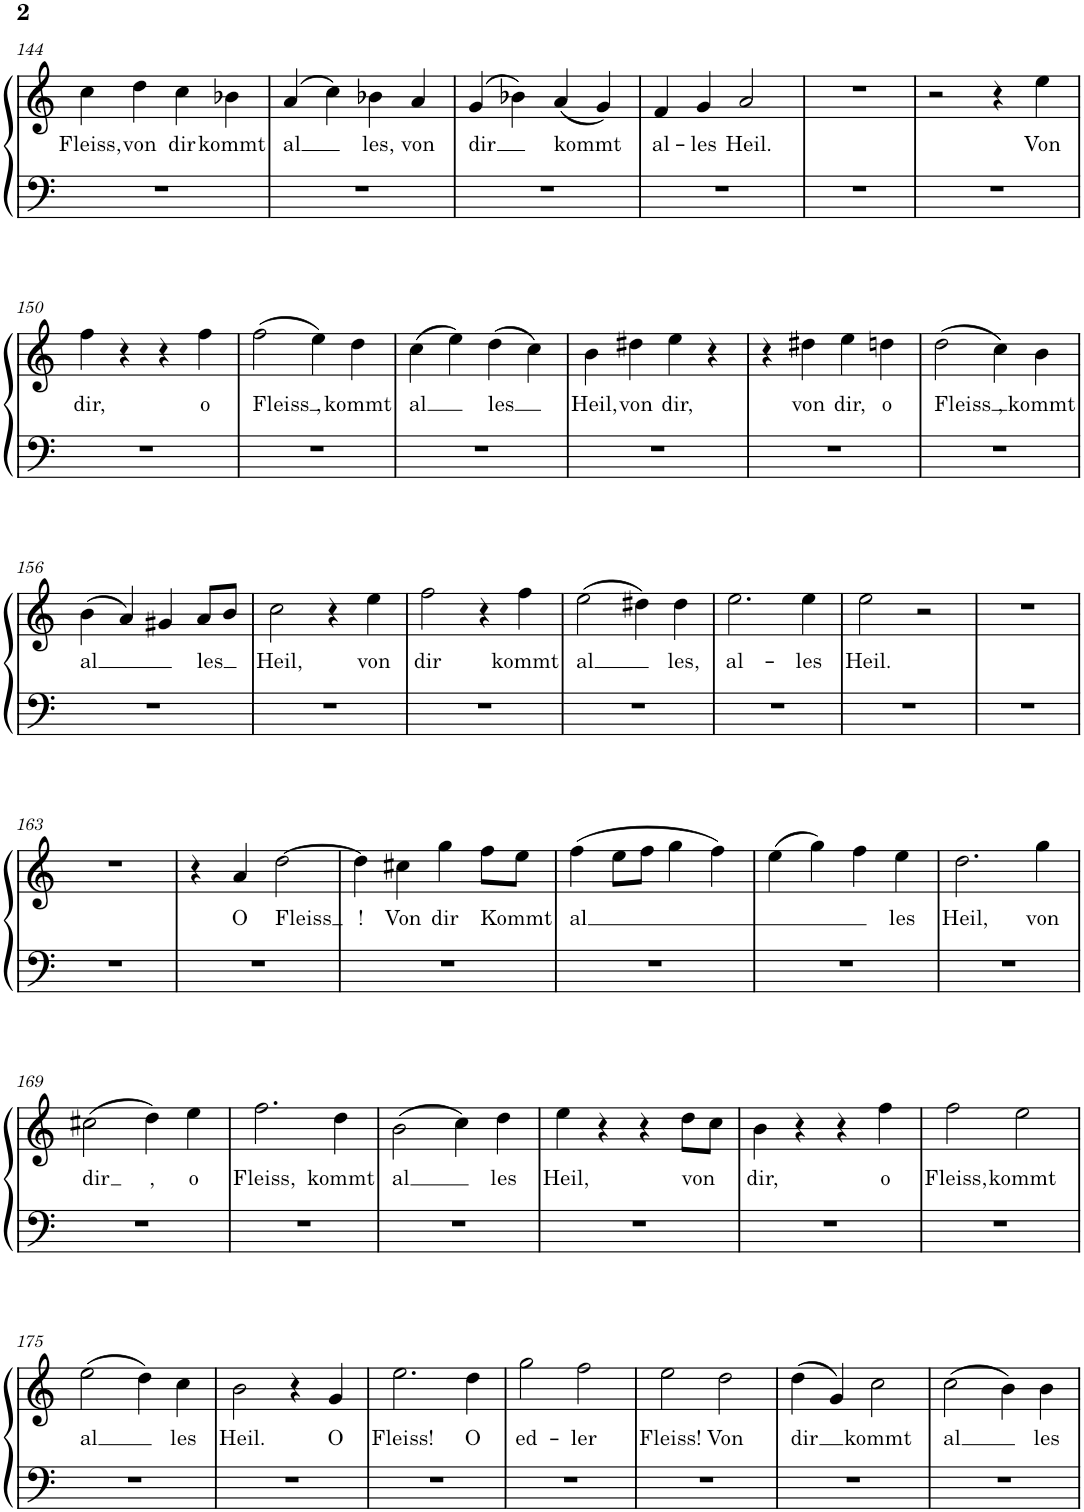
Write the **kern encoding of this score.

**kern	**kern	**text
*part1	*part1	*part1
*staff2	*staff1	*staff1
*I"Piano	*	*
*I'Pno.	*	*
!!LO:PB:g=z
*clefF4	*clefG2	*
*k[]	*k[]	*
*M4/4	*M4/4	*
*met(c)	*met(c)	*
=144	=144	=144
!	!	!LO:LY:b
1r	4cc\	Fleiss,
!	!	!LO:LY:b
.	4dd\	von
!	!	!LO:LY:b
.	4cc\	dir
!	!	!LO:LY:b
.	4b-X\	kommt
=145	=145	=145
!	!	!LO:LY:b
1r	(4a/	al
.	4cc\)	.
!	!	!LO:LY:b
.	4b-X\	les,
!	!	!LO:LY:b
.	4a/	von
=146	=146	=146
!	!	!LO:LY:b
1r	(4g/	dir
.	4b-X\)	.
!	!	!LO:LY:b
.	(4a/	kommt
.	4g/)	.
=147	=147	=147
!	!	!LO:LY:b
1r	4f/	al-
!	!	!LO:LY:b
.	4g/	-les
!	!	!LO:LY:b
.	2a/	Heil.
=148	=148	=148
1r	1r	.
=149	=149	=149
1r	2r	.
.	4r	.
!	!	!LO:LY:b
.	4ee\	Von
!!LO:LB:g=z
=150	=150	=150
!	!	!LO:LY:b
1r	4ff\	dir,
.	4r	.
.	4r	.
!	!	!LO:LY:b
.	4ff\	o
=151	=151	=151
!	!	!LO:LY:b
1r	(2ff\	Fleiss
!	!	!LO:LY:b
.	4ee\)	,
!	!	!LO:LY:b
.	4dd\	kommt
=152	=152	=152
!	!	!LO:LY:b
1r	(4cc\	al
.	4ee\)	.
!	!	!LO:LY:b
.	(4dd\	les
.	4cc\)	.
=153	=153	=153
!	!	!LO:LY:b
1r	4b\	Heil,
!	!	!LO:LY:b
.	4dd#X\	von
!	!	!LO:LY:b
.	4ee\	dir,
.	4r	.
=154	=154	=154
1r	4r	.
!	!	!LO:LY:b
.	4dd#X\	von
!	!	!LO:LY:b
.	4ee\	dir,
!	!	!LO:LY:b
.	4ddn\	o
=155	=155	=155
!	!	!LO:LY:b
1r	(2dd\	Fleiss
!	!	!LO:LY:b
.	4cc\)	,
!	!	!LO:LY:b
.	4b\	kommt
!!LO:LB:g=z
=156	=156	=156
!	!	!LO:LY:b
1r	(4b\	al
.	4a/)	.
.	4g#X/	.
!	!	!LO:LY:b
.	8a/L	les
.	8b/J	.
=157	=157	=157
!	!	!LO:LY:b
1r	2cc\	Heil,
.	4r	.
!	!	!LO:LY:b
.	4ee\	von
=158	=158	=158
!	!	!LO:LY:b
1r	2ff\	dir
.	4r	.
!	!	!LO:LY:b
.	4ff\	kommt
=159	=159	=159
!	!	!LO:LY:b
1r	(2ee\	al
.	4dd#X\)	.
!	!	!LO:LY:b
.	4dd#\	les,
=160	=160	=160
!	!	!LO:LY:b
1r	2.ee\	al-
!	!	!LO:LY:b
.	4ee\	-les
=161	=161	=161
!	!	!LO:LY:b
1r	2ee\	Heil.
.	2r	.
=162	=162	=162
1r	1r	.
!!LO:LB:g=z
=163	=163	=163
1r	1r	.
=164	=164	=164
1r	4r	.
!	!	!LO:LY:b
.	4a/	O
!	!	!LO:LY:b
.	[2dd\	Fleiss
=165	=165	=165
!	!	!LO:LY:b
1r	4dd\]	\!
!	!	!LO:LY:b
.	4cc#X\	Von
!	!	!LO:LY:b
.	4gg\	dir
!	!	!LO:LY:b
.	8ff\L	Kommt
.	8ee\J	.
=166	=166	=166
!	!	!LO:LY:b
1r	(4ff\	al
.	8ee\L	.
.	8ff\J	.
.	4gg\	.
.	4ff\)	.
=167	=167	=167
1r	(4ee\	.
.	4gg\)	.
.	4ff\	.
!	!	!LO:LY:b
.	4ee\	les
=168	=168	=168
!	!	!LO:LY:b
1r	2.dd\	Heil,
!	!	!LO:LY:b
.	4gg\	von
!!LO:LB:g=z
=169	=169	=169
!	!	!LO:LY:b
1r	(2cc#X\	dir
!	!	!LO:LY:b
.	4dd\)	,
!	!	!LO:LY:b
.	4ee\	o
=170	=170	=170
!	!	!LO:LY:b
1r	2.ff\	Fleiss,
!	!	!LO:LY:b
.	4dd\	kommt
=171	=171	=171
!	!	!LO:LY:b
1r	(2b\	al
.	4cc\)	.
!	!	!LO:LY:b
.	4dd\	les
=172	=172	=172
!	!	!LO:LY:b
1r	4ee\	Heil,
.	4r	.
.	4r	.
!	!	!LO:LY:b
.	8dd\L	von
.	8cc\J	.
=173	=173	=173
!	!	!LO:LY:b
1r	4b\	dir,
.	4r	.
.	4r	.
!	!	!LO:LY:b
.	4ff\	o
=174	=174	=174
!	!	!LO:LY:b
1r	2ff\	Fleiss,
!	!	!LO:LY:b
.	2ee\	kommt
!!LO:LB:g=z
=175	=175	=175
!	!	!LO:LY:b
1r	(2ee\	al
.	4dd\)	.
!	!	!LO:LY:b
.	4cc\	les
=176	=176	=176
!	!	!LO:LY:b
1r	2b\	Heil.
.	4r	.
!	!	!LO:LY:b
.	4g/	O
=177	=177	=177
!	!	!LO:LY:b
1r	2.ee\	Fleiss!
!	!	!LO:LY:b
.	4dd\	O
=178	=178	=178
!	!	!LO:LY:b
1r	2gg\	ed-
!	!	!LO:LY:b
.	2ff\	-ler
=179	=179	=179
!	!	!LO:LY:b
1r	2ee\	Fleiss!
!	!	!LO:LY:b
.	2dd\	Von
=180	=180	=180
!	!	!LO:LY:b
1r	(4dd\	dir
.	4g/)	.
!	!	!LO:LY:b
.	2cc\	kommt
=181	=181	=181
!	!	!LO:LY:b
1r	(2cc\	al
.	4b\)	.
!	!	!LO:LY:b
.	4b\	les
=	=	=
*-	*-	*-
